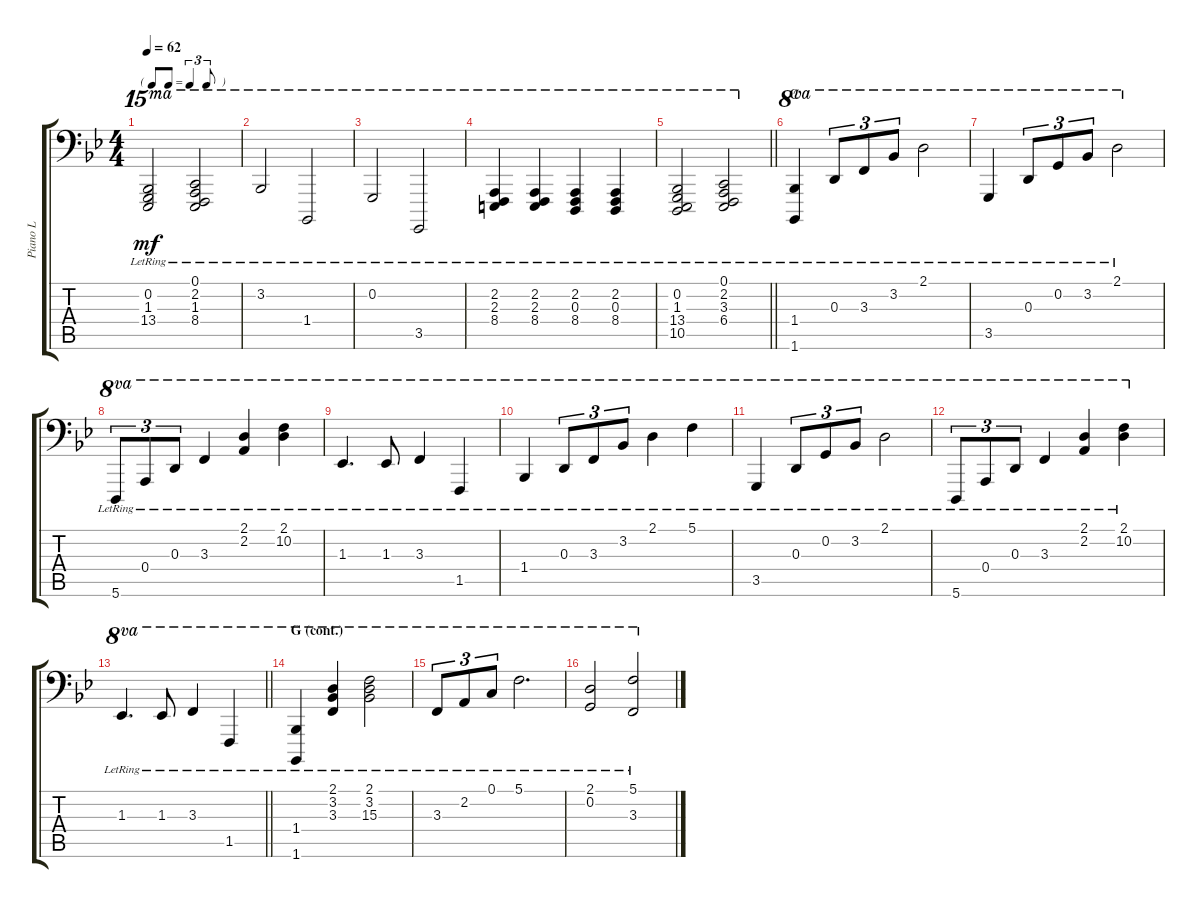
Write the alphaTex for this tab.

\track ("Piano L" "Piano L") {instrument acousticgrandpiano}
\staff {score tabs}
\tuning (C4 G3 D3 A2 E2 A1) {hide}
\ts (4 4)
\tf triplet8th
\tempo 62
\clef f4
\ks bb
(0.2{lr} 1.3{lr} 13.4{lr}).2{ot 15ma dy mf} (0.1{lr} 2.2{lr} 1.3{lr} 8.4{lr}).2{ot 15ma} |
3.2{lr}.2{ot 15ma} 1.4{lr}.2{ot 15ma} |
0.2{lr}.2{ot 15ma} 3.5{lr}.2{ot 15ma} |
(2.2{lr} 2.3{lr} 8.4{lr}).4{ot 15ma} (2.2{lr} 2.3{lr} 8.4{lr}).4{ot 15ma} (2.2{lr} 0.3{lr} 8.4{lr}).4{ot 15ma} (2.2{lr} 0.3{lr} 8.4{lr}).4{ot 15ma} |
\barLineRight lightlight
(0.2{lr} 1.3{lr} 13.4{lr} 10.5{lr}).2{ot 15ma} (0.1{lr} 2.2{lr} 3.3{lr} 6.4{lr}).2{ot 15ma} |
\section ("" "C")
(1.4{lr} 1.6{lr}).4{ot 8va} 0.3{lr}.8{tu (3 2) ot 8va} 3.3{lr}.8{tu (3 2) ot 8va} 3.2{lr}.8{tu (3 2) ot 8va} 2.1{lr}.2{ot 8va} |
3.5{lr}.4{ot 8va} 0.3{lr}.8{tu (3 2) ot 8va} 0.2{lr}.8{tu (3 2) ot 8va} 3.2{lr}.8{tu (3 2) ot 8va} 2.1{lr}.2{ot 8va} |
5.6{lr}.8{tu (3 2) ot 8va} 0.4{lr}.8{tu (3 2) ot 8va} 0.3{lr}.8{tu (3 2) ot 8va} 3.3{lr}.4{ot 8va} (2.1{lr} 2.2{lr}).4{ot 8va} (2.1{lr} 10.2{lr}).4{ot 8va} |
1.3{lr}.4{d ot 8va} 1.3{lr}.8{ot 8va} 3.3{lr}.4{ot 8va} 1.5{lr}.4{ot 8va} |
1.4{lr}.4{ot 8va} 0.3{lr}.8{tu (3 2) ot 8va} 3.3{lr}.8{tu (3 2) ot 8va} 3.2{lr}.8{tu (3 2) ot 8va} 2.1{lr}.4{ot 8va} 5.1{lr}.4{ot 8va} |
3.5{lr}.4{ot 8va} 0.3{lr}.8{tu (3 2) ot 8va} 0.2{lr}.8{tu (3 2) ot 8va} 3.2{lr}.8{tu (3 2) ot 8va} 2.1{lr}.2{ot 8va} |
5.6{lr}.8{tu (3 2) ot 8va} 0.4{lr}.8{tu (3 2) ot 8va} 0.3{lr}.8{tu (3 2) ot 8va} 3.3{lr}.4{ot 8va} (2.1{lr} 2.2{lr}).4{ot 8va} (2.1{lr} 10.2{lr}).4{ot 8va} |
\barLineRight lightlight
1.3{lr}.4{d ot 8va} 1.3{lr}.8{ot 8va} 3.3{lr}.4{ot 8va} 1.5{lr}.4{ot 8va} |
\section ("" "G (cont.)")
(1.4{lr} 1.6{lr}).4{ot 8va} (2.1{lr} 3.2{lr} 3.3{lr}).4{ot 8va} (2.1{lr} 3.2{lr} 15.3{lr}).2{ot 8va} |
3.3{lr}.8{tu (3 2) ot 8va} 2.2{lr}.8{tu (3 2) ot 8va} 0.1{lr}.8{tu (3 2) ot 8va} 5.1{lr}.2{d ot 8va} |
(2.1{lr} 0.2{lr}).2{ot 8va} (5.1{lr} 3.3{lr}).2{ot 8va}
